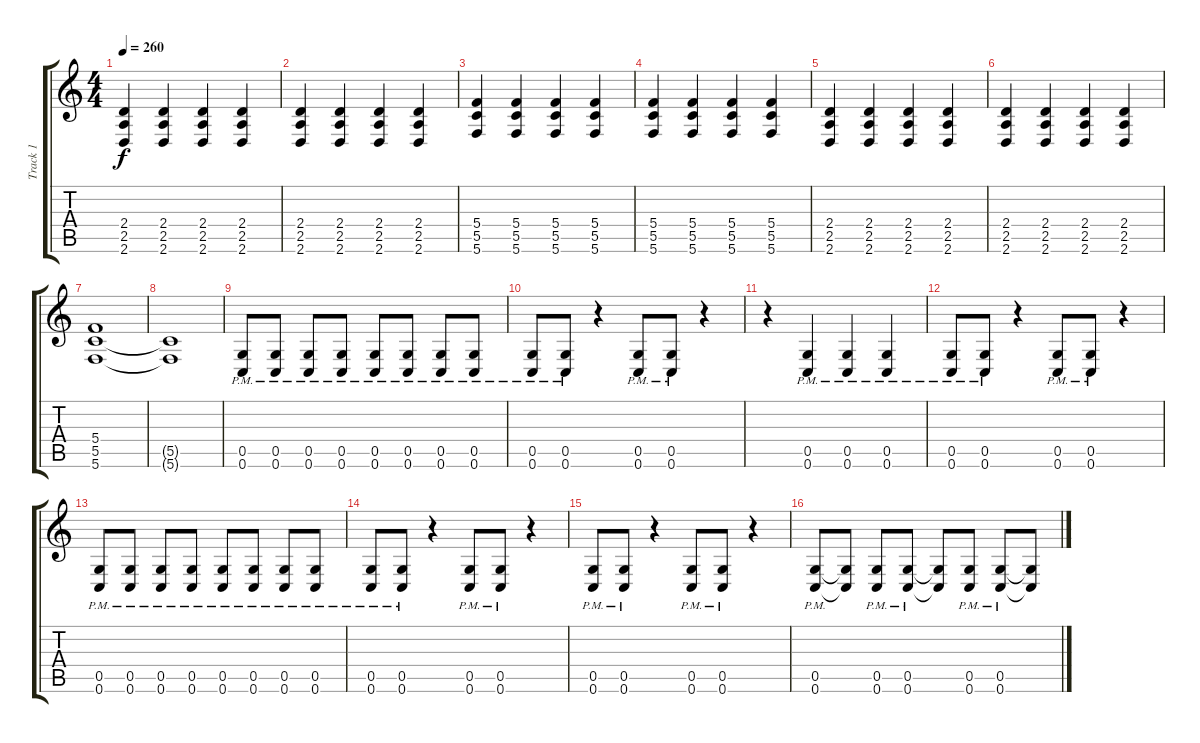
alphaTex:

\track ("Track 1" "Track 1") {instrument distortionguitar}
\staff {score tabs}
\tuning (D4 A3 F3 C3 G2 C2) {hide}
\ts (4 4)
\tempo 260
\clef g2
\ks c
(2.4 2.5 2.6).4{dy f} (2.4 2.5 2.6).4 (2.4 2.5 2.6).4 (2.4 2.5 2.6).4 |
(2.4 2.5 2.6).4 (2.4 2.5 2.6).4 (2.4 2.5 2.6).4 (2.4 2.5 2.6).4 |
(5.4 5.5 5.6).4 (5.4 5.5 5.6).4 (5.4 5.5 5.6).4 (5.4 5.5 5.6).4 |
(5.4 5.5 5.6).4 (5.4 5.5 5.6).4 (5.4 5.5 5.6).4 (5.4 5.5 5.6).4 |
(2.4 2.5 2.6).4 (2.4 2.5 2.6).4 (2.4 2.5 2.6).4 (2.4 2.5 2.6).4 |
(2.4 2.5 2.6).4 (2.4 2.5 2.6).4 (2.4 2.5 2.6).4 (2.4 2.5 2.6).4 |
(5.4 5.5 5.6).1 |
(5.5{t} 5.6{t}).1 |
(0.5{pm} 0.6{pm}).8 (0.5{pm} 0.6{pm}).8 (0.5{pm} 0.6{pm}).8 (0.5{pm} 0.6{pm}).8 (0.5{pm} 0.6{pm}).8 (0.5{pm} 0.6{pm}).8 (0.5{pm} 0.6{pm}).8 (0.5{pm} 0.6{pm}).8 |
(0.5{pm} 0.6{pm}).8 (0.5{pm} 0.6{pm}).8 r.4 (0.5{pm} 0.6{pm}).8 (0.5{pm} 0.6{pm}).8 r.4 |
r.4 (0.5{pm} 0.6{pm}).4 (0.5{pm} 0.6{pm}).4 (0.5{pm} 0.6{pm}).4 |
(0.5{pm} 0.6{pm}).8 (0.5{pm} 0.6{pm}).8 r.4 (0.5{pm} 0.6{pm}).8 (0.5{pm} 0.6{pm}).8 r.4 |
(0.5{pm} 0.6{pm}).8 (0.5{pm} 0.6{pm}).8 (0.5{pm} 0.6{pm}).8 (0.5{pm} 0.6{pm}).8 (0.5{pm} 0.6{pm}).8 (0.5{pm} 0.6{pm}).8 (0.5{pm} 0.6{pm}).8 (0.5{pm} 0.6{pm}).8 |
(0.5{pm} 0.6{pm}).8 (0.5{pm} 0.6{pm}).8 r.4 (0.5{pm} 0.6{pm}).8 (0.5{pm} 0.6{pm}).8 r.4 |
(0.5{pm} 0.6{pm}).8 (0.5{pm} 0.6{pm}).8 r.4 (0.5{pm} 0.6{pm}).8 (0.5{pm} 0.6{pm}).8 r.4 |
(0.5{pm} 0.6{pm}).8 (0.5{t} 0.6{t}).8 (0.5{pm} 0.6{pm}).8 (0.5{pm} 0.6{pm}).8 (0.5{t} 0.6{t}).8 (0.5{pm} 0.6{pm}).8 (0.5{pm} 0.6{pm}).8 (0.5{t} 0.6{t}).8
